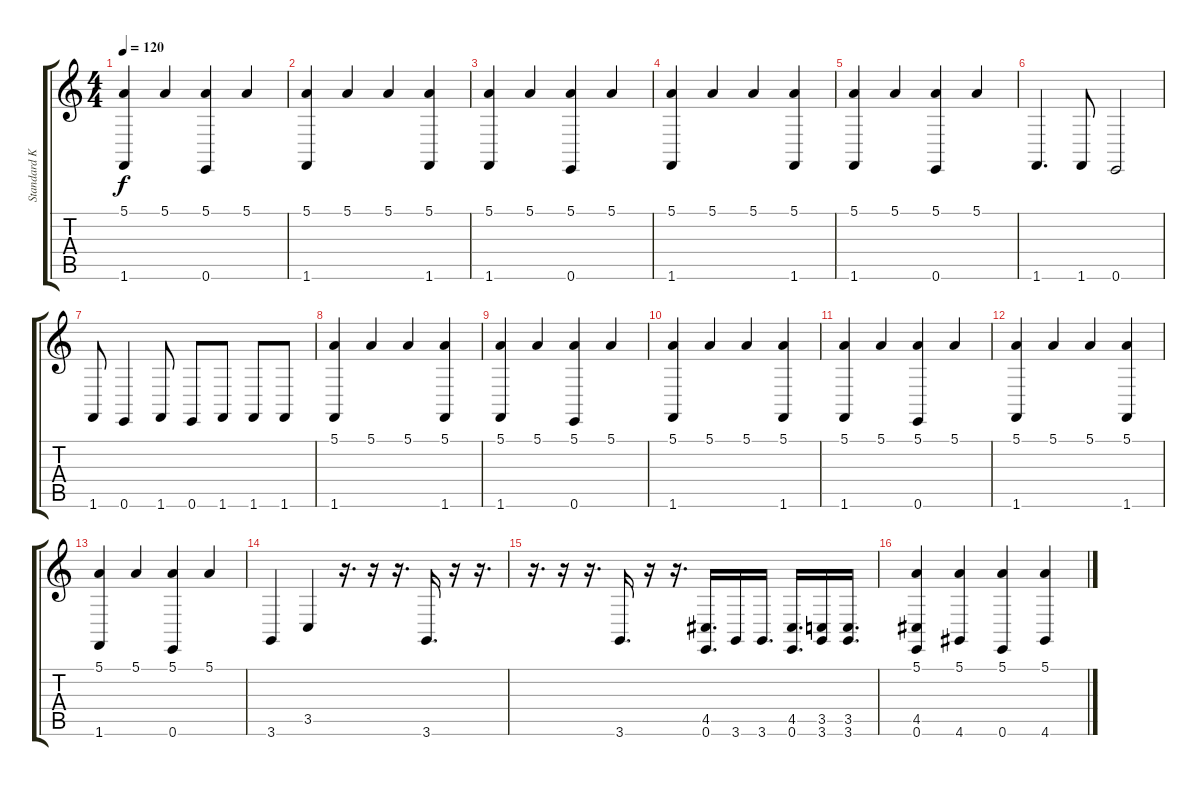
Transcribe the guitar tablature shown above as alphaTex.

\track ("Standard Kit" "Standard K") {instrument acousticgrandpiano}
\staff {score tabs}
\tuning (E4 B3 G3 D3 A2 E2) {hide}
\ts (4 4)
\tempo 120
\clef g2
\ks c
(5.1 1.6).4{dy f} 5.1.4 (5.1 0.6).4 5.1.4 |
(5.1 1.6).4 5.1.4 5.1.4 (5.1 1.6).4 |
(5.1 1.6).4 5.1.4 (5.1 0.6).4 5.1.4 |
(5.1 1.6).4 5.1.4 5.1.4 (5.1 1.6).4 |
(5.1 1.6).4 5.1.4 (5.1 0.6).4 5.1.4 |
1.6.4{d} 1.6.8 0.6.2 |
1.6.8 0.6.4 1.6.8 0.6.8 1.6.8 1.6.8 1.6.8 |
(5.1 1.6).4 5.1.4 5.1.4 (5.1 1.6).4 |
(5.1 1.6).4 5.1.4 (5.1 0.6).4 5.1.4 |
(5.1 1.6).4 5.1.4 5.1.4 (5.1 1.6).4 |
(5.1 1.6).4 5.1.4 (5.1 0.6).4 5.1.4 |
(5.1 1.6).4 5.1.4 5.1.4 (5.1 1.6).4 |
(5.1 1.6).4 5.1.4 (5.1 0.6).4 5.1.4 |
3.6.4 3.5.4 r.16{d} r.16 r.16{d} 3.6.16{d} r.16 r.16{d} |
r.16{d} r.16 r.16{d} 3.6.16{d} r.16 r.16{d} (4.5 0.6).16{d} 3.6.16 3.6.16{d} (4.5 0.6).16{d} (3.5 3.6).16 (3.5 3.6).16{d} |
(5.1 4.5 0.6).4 (5.1 4.6).4 (5.1 0.6).4 (5.1 4.6).4
